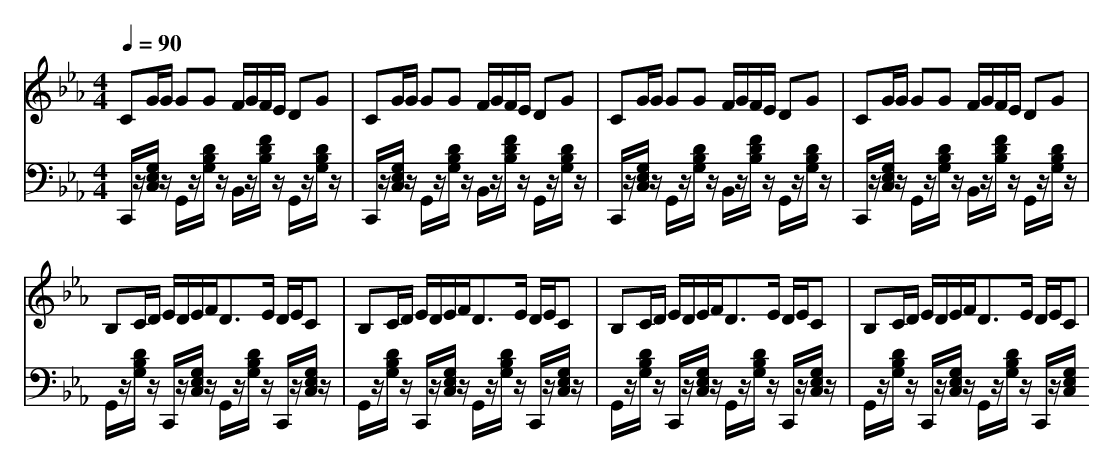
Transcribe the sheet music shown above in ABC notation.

X:1
T:
M: 4/4
L: 1/8
Q:1/4=90
K:Eb % 3 flats
V:1
CG/2G/2 GG F/2G/2F/2E/2 DG|CG/2G/2 GG F/2G/2F/2E/2 DG|CG/2G/2 GG F/2G/2F/2E/2 DG|CG/2G/2 GG F/2G/2F/2E/2 DG|
B,C/2D/2 E/2D/2E/2F<DE/2 D/2E/2C|B,C/2D/2 E/2D/2E/2F<DE/2 D/2E/2C|B,C/2D/2 E/2D/2E/2F<DE/2 D/2E/2C|B,C/2D/2 E/2D/2E/2F<DE/2 D/2E/2C|
V:2
C,,/2z/2[G,/2E,/2C,/2]z/2 G,,/2z/2[D/2B,/2G,/2]z/2 B,,/2z/2[F/2D/2B,/2]z/2 G,,/2z/2[D/2B,/2G,/2]z/2|C,,/2z/2[G,/2E,/2C,/2]z/2 G,,/2z/2[D/2B,/2G,/2]z/2 B,,/2z/2[F/2D/2B,/2]z/2 G,,/2z/2[D/2B,/2G,/2]z/2|C,,/2z/2[G,/2E,/2C,/2]z/2 G,,/2z/2[D/2B,/2G,/2]z/2 B,,/2z/2[F/2D/2B,/2]z/2 G,,/2z/2[D/2B,/2G,/2]z/2|C,,/2z/2[G,/2E,/2C,/2]z/2 G,,/2z/2[D/2B,/2G,/2]z/2 B,,/2z/2[F/2D/2B,/2]z/2 G,,/2z/2[D/2B,/2G,/2]z/2|
G,,/2z/2[D/2B,/2G,/2]z/2 C,,/2z/2[G,/2E,/2C,/2]z/2 G,,/2z/2[D/2B,/2G,/2]z/2 C,,/2z/2[G,/2E,/2C,/2]z/2|G,,/2z/2[D/2B,/2G,/2]z/2 C,,/2z/2[G,/2E,/2C,/2]z/2 G,,/2z/2[D/2B,/2G,/2]z/2 C,,/2z/2[G,/2E,/2C,/2]z/2|G,,/2z/2[D/2B,/2G,/2]z/2 C,,/2z/2[G,/2E,/2C,/2]z/2 G,,/2z/2[D/2B,/2G,/2]z/2 C,,/2z/2[G,/2E,/2C,/2]z/2|G,,/2z/2[D/2B,/2G,/2]z/2 C,,/2z/2[G,/2E,/2C,/2]z/2 G,,/2z/2[D/2B,/2G,/2]z/2 C,,/2z/2[G,/2E,/2C,/2]
